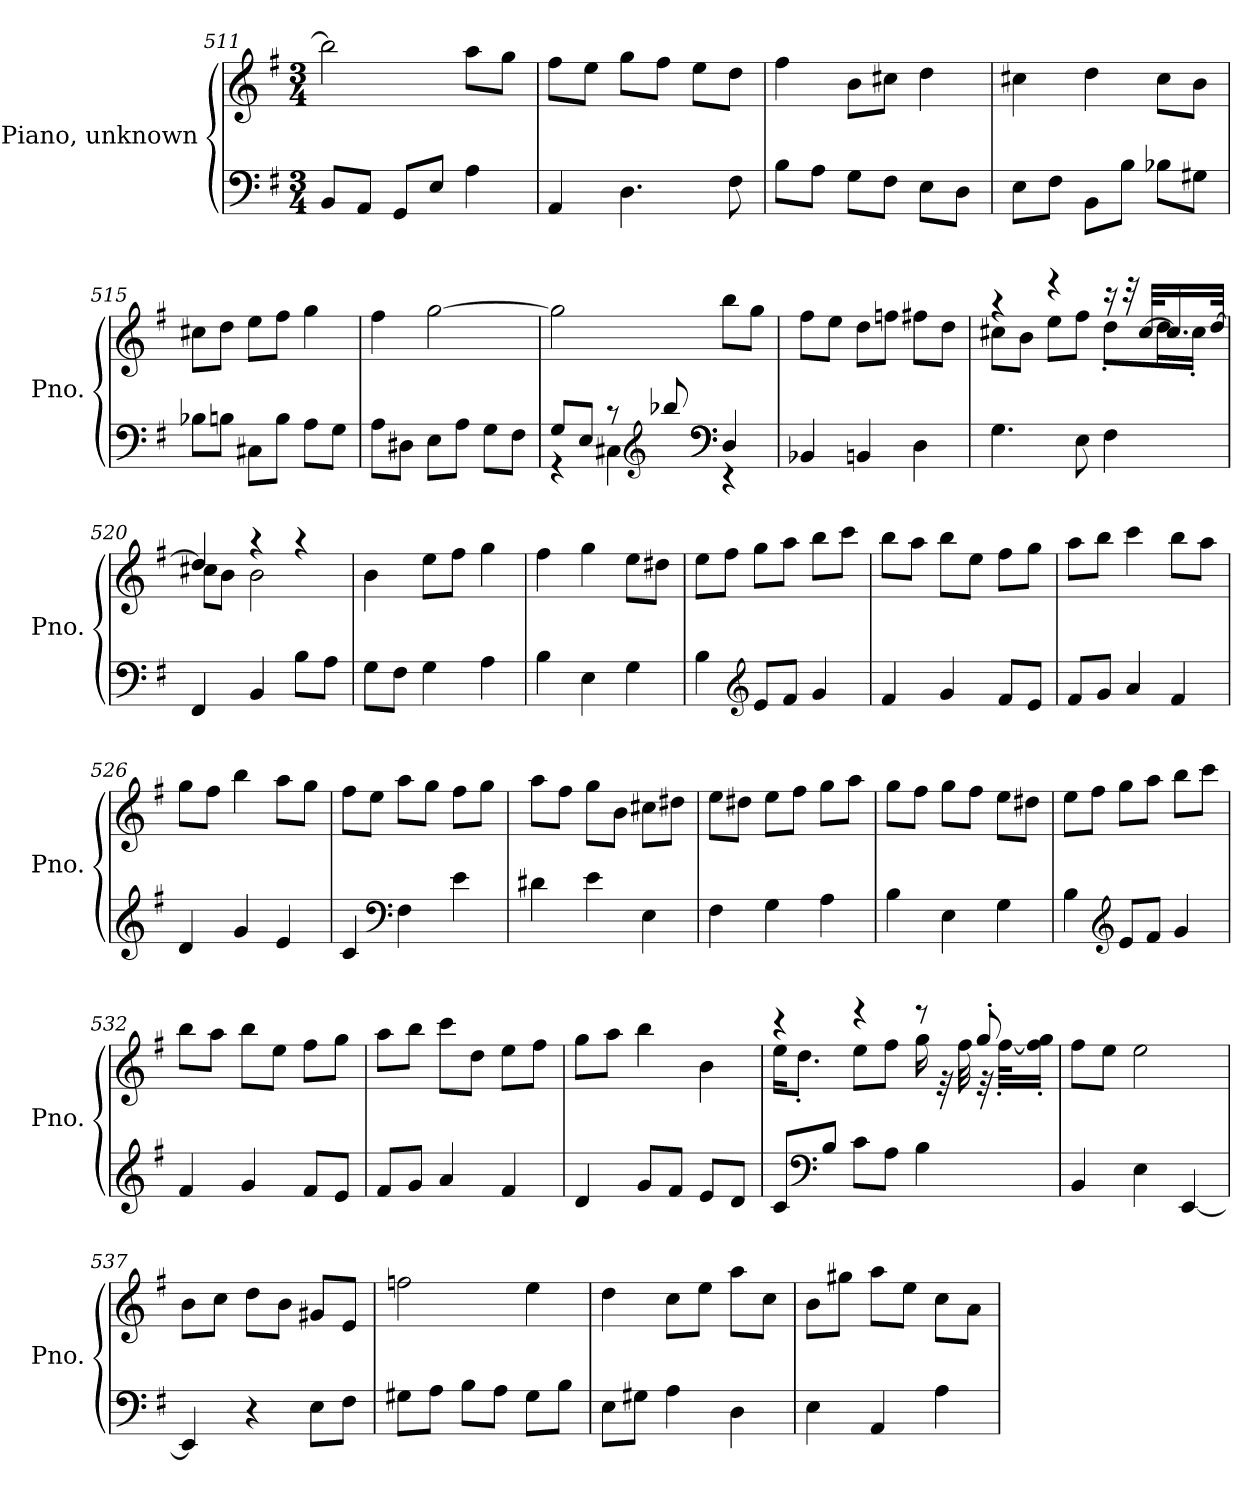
**kern	**kern
*part1	*part1
*staff2	*staff1
*I"Piano, unknown	*
*I'Pno.	*
*clefF4	*clefG2
*k[f#]	*k[f#]
*M3/4	*M3/4
=511	=511
8BB/L	2bb\]
8AA/J	.
8GG/L	.
8E/J	.
4A\	8aa\L
.	8gg\J
=512	=512
4AA/	8ff#\L
.	8ee\J
4.D\	8gg\L
.	8ff#\J
.	8ee\L
8F#\	8dd\J
=513	=513
8B\L	4ff#\
8A\J	.
8G\L	8b\L
8F#\J	8cc#X\J
8E\L	4dd\
8D\J	.
=514	=514
8E\L	4cc#X\
8F#\J	.
8BB\L	4dd\
8B\J	.
8B-X\L	8cc#\L
8G#X\J	8b\J
=515	=515
8B-X\L	8cc#X\L
8Bn\J	8dd\J
8C#X\L	8ee\L
8B\J	8ff#\J
8A\L	4gg\
8G\J	.
!!LO:LB:g=z
=516	=516
8A\L	4ff#\
8D#X\J	.
8E\L	[2gg\
8A\J	.
8G\L	.
8F#\J	.
=517	=517
*^	*
8G/L	4r	2gg\]
8E/J	.	.
8r	4C#X\	.
*clefG2	*	*
8bb-X/	.	.
*clefF4	*	*
4D/	4r	8bb\L
.	.	8gg\J
*v	*v	*
=518	=518
4BB-X/	8ff#\L
.	8ee\J
4BBn/	8dd\L
.	8ffn\J
4D\	8ff#X\L
.	8dd\J
=519	=519
*	*^
4.G\	4r	8cc#X\L
.	.	8b\J
.	4r	8ee\L
8E\	.	8ff#\J
4F#\	16r	8dd'\L
.	32r	.
.	[32cc#/KLL	.
.	16.cc#/]	16dd\L
.	.	16cc#'\JJ
.	[32dd/JJk	.
!!LO:LB:g=z	!!
=520	=520	=520
4FF#/	4dd/]	8cc#X\L
.	.	8b\J
4BB/	4r	2b\
8B\L	4r	.
8A\J	.	.
*	*v	*v
=521	=521
8G\L	4b\
8F#\J	.
4G\	8ee\L
.	8ff#\J
4A\	4gg\
=522	=522
4B\	4ff#\
4E\	4gg\
4G\	8ee\L
.	8dd#X\J
=523	=523
4B\	8ee\L
.	8ff#\J
*clefG2	*
8e/L	8gg\L
8f#/J	8aa\J
4g/	8bb\L
.	8ccc\J
=524	=524
4f#/	8bb\L
.	8aa\J
4g/	8bb\L
.	8ee\J
8f#/L	8ff#\L
8e/J	8gg\J
=525	=525
8f#/L	8aa\L
8g/J	8bb\J
4a/	4ccc\
4f#/	8bb\L
.	8aa\J
!!LO:LB:g=z
=526	=526
4d/	8gg\L
.	8ff#\J
4g/	4bb\
4e/	8aa\L
.	8gg\J
=527	=527
4c/	8ff#\L
.	8ee\J
*clefF4	*
4F#\	8aa\L
.	8gg\J
4e\	8ff#\L
.	8gg\J
=528	=528
4d#X\	8aa\L
.	8ff#\J
4e\	8gg\L
.	8b\J
4E\	8cc#X\L
.	8dd#X\J
=529	=529
4F#\	8ee\L
.	8dd#X\J
4G\	8ee\L
.	8ff#\J
4A\	8gg\L
.	8aa\J
=530	=530
4B\	8gg\L
.	8ff#\J
4E\	8gg\L
.	8ff#\J
4G\	8ee\L
.	8dd#X\J
!!LO:PB:g=z
=531	=531
4B\	8ee\L
.	8ff#\J
*clefG2	*
8e/L	8gg\L
8f#/J	8aa\J
4g/	8bb\L
.	8ccc\J
=532	=532
4f#/	8bb\L
.	8aa\J
4g/	8bb\L
.	8ee\J
8f#/L	8ff#\L
8e/J	8gg\J
=533	=533
8f#/L	8aa\L
8g/J	8bb\J
4a/	8ccc\L
.	8dd\J
4f#/	8ee\L
.	8ff#\J
=534	=534
4d/	8gg\L
.	8aa\J
8g/L	4bb\
8f#/J	.
8e/L	4b\
8d/J	.
=535	=535
*	*^
8c/L	4r	16ee\KL
.	.	8.dd'\J
*clefF4	*	*
8B/J	.	.
8c\L	4r	8ee\L
8A\J	.	8ff#\J
4B\	8r	16gg\
.	.	32r
.	.	32ff#\
.	8gg'/	32r
.	.	[32ff#'\KLL
.	.	16ff#\]' 16gg\'JJ
*	*v	*v
!!LO:LB:g=z
=536	=536
4BB/	8ff#\L
.	8ee\J
4E\	2ee\
[4EE/	.
=537	=537
4EE/]	8b\L
.	8cc\J
4r	8dd\L
.	8b\J
8E\L	8g#X/L
8F#\J	8e/J
=538	=538
8G#X\L	2ffn\
8A\J	.
8B\L	.
8A\J	.
8G#\L	4ee\
8B\J	.
=539	=539
8E\L	4dd\
8G#X\J	.
4A\	8cc\L
.	8ee\J
4D\	8aa\L
.	8cc\J
=540	=540
4E\	8b\L
.	8gg#X\J
4AA/	8aa\L
.	8ee\J
4A\	8cc\L
.	8a\J
=	=
*-	*-
